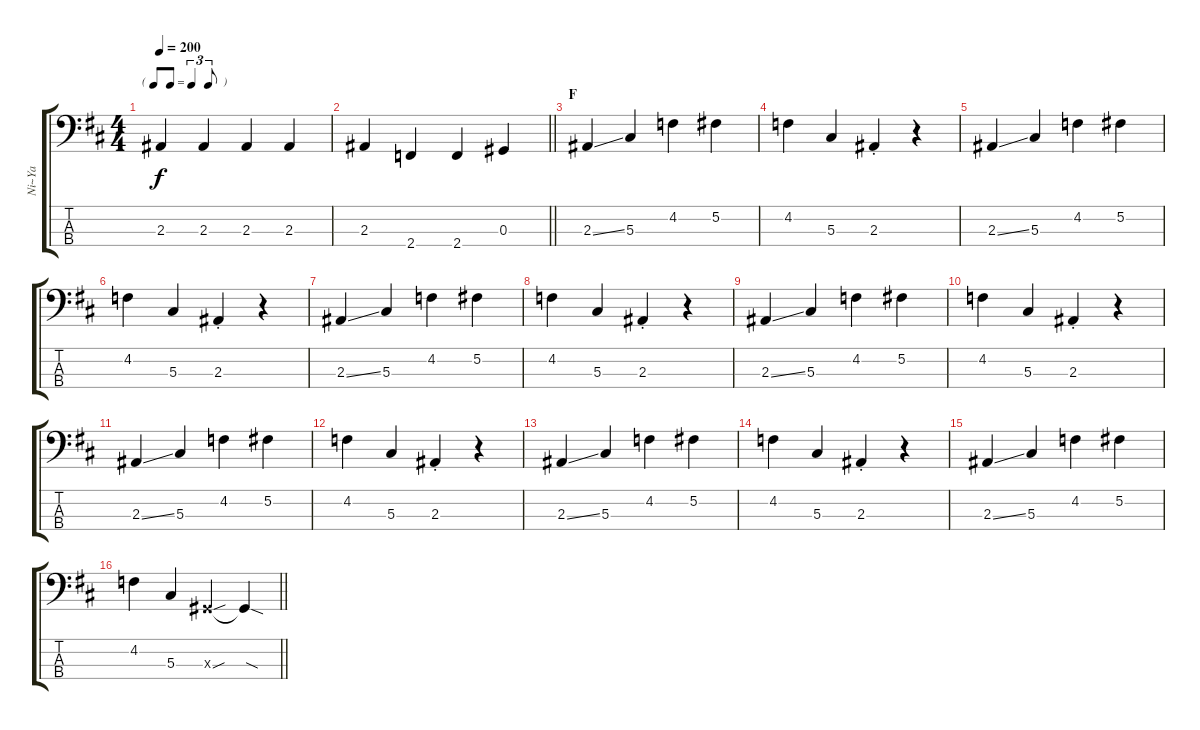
\track ("Ni~Ya" "Ni~Ya") {instrument electricbasspick}
\staff {score tabs}
\tuning (Gb2 Db2 Ab1 Eb1) {hide}
\ts (4 4)
\tf triplet8th
\tempo 200
\clef f4
\ks d
2.3.4{dy f} 2.3.4 2.3.4 2.3.4 |
\barLineRight lightlight
2.3.4 2.4.4 2.4.4 0.3.4 |
\section ("" "F")
2.3{ss}.4 5.3.4 4.2.4 5.2.4 |
4.2.4 5.3.4 2.3{st}.4 r.4 |
2.3{ss}.4 5.3.4 4.2.4 5.2.4 |
4.2.4 5.3.4 2.3{st}.4 r.4 |
2.3{ss}.4 5.3.4 4.2.4 5.2.4 |
4.2.4 5.3.4 2.3{st}.4 r.4 |
2.3{ss}.4 5.3.4 4.2.4 5.2.4 |
4.2.4 5.3.4 2.3{st}.4 r.4 |
2.3{ss}.4 5.3.4 4.2.4 5.2.4 |
4.2.4 5.3.4 2.3{st}.4 r.4 |
2.3{ss}.4 5.3.4 4.2.4 5.2.4 |
4.2.4 5.3.4 2.3{st}.4 r.4 |
2.3{ss}.4 5.3.4 4.2.4 5.2.4 |
\barLineRight lightlight
4.2.4 5.3.4 0.3{sou x}.4 0.3{sod t}.4
